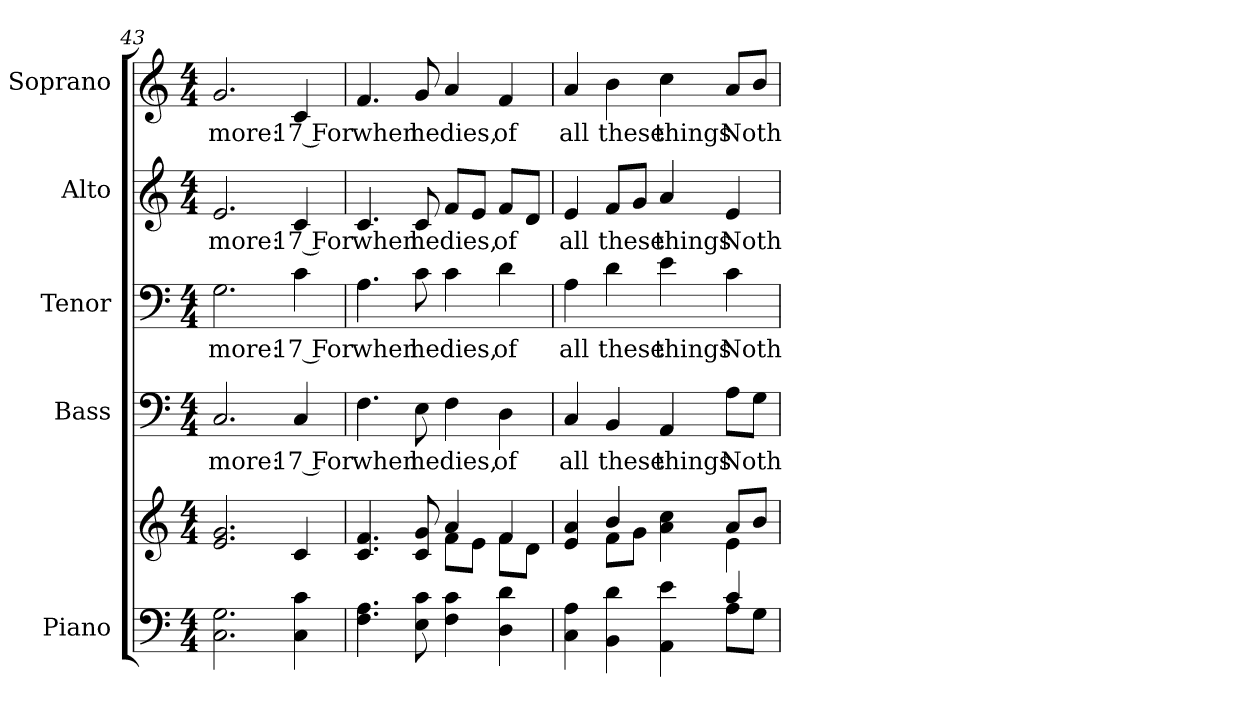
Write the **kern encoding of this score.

**kern	**kern	**kern	**text	**kern	**text	**kern	**text	**kern	**text
*part5	*part5	*part4	*part4	*part3	*part3	*part2	*part2	*part1	*part1
*staff6	*staff5	*staff4	*staff4	*staff3	*staff3	*staff2	*staff2	*staff1	*staff1
*I"Piano	*	*I"Bass	*	*I"Tenor	*	*I"Alto	*	*I"Soprano	*
*I'Pno.	*	*I'B.	*	*I'T.	*	*I'A.	*	*I'S.	*
!!LO:PB:g=z
*clefF4	*clefG2	*clefF4	*	*clefF4	*	*clefG2	*	*clefG2	*
*k[]	*k[]	*k[]	*	*k[]	*	*k[]	*	*k[]	*
*C:	*C:	*C:	*	*C:	*	*C:	*	*C:	*
*M4/4	*M4/4	*M4/4	*	*M4/4	*	*M4/4	*	*M4/4	*
=43	=43	=43	=43	=43	=43	=43	=43	=43	=43
!	!	!	!LO:LY:b:color=#000000	!	!	!	!	!	!
!	!	!	!	!	!LO:LY:b:color=#000000	!	!	!	!
!	!	!	!	!	!	!	!LO:LY:b:color=#000000	!	!
!	!	!	!	!	!	!	!	!	!LO:LY:b:color=#000000
2.Ci\ 2.Gi	2.ei/ 2.gi	2.Ci/	more:	2.Gi\	more:	2.ei/	more:	2.gi/	more:
!	!	!	!LO:LY:b:color=#000000	!	!	!	!	!	!
!	!	!	!	!	!LO:LY:b:color=#000000	!	!	!	!
!	!	!	!	!	!	!	!LO:LY:b:color=#000000	!	!
!	!	!	!	!	!	!	!	!	!LO:LY:b:color=#000000
4Ci\ 4ci	4ci/	4Ci/	17 For	4ci\	17 For	4ci/	17 For	4ci/	17 For
=44	=44	=44	=44	=44	=44	=44	=44	=44	=44
*	*^	*	*	*	*	*	*	*	*
!	!	!	!	!LO:LY:b:color=#000000	!	!	!	!	!	!
!	!	!	!	!	!	!LO:LY:b:color=#000000	!	!	!	!
!	!	!	!	!	!	!	!	!LO:LY:b:color=#000000	!	!
!	!	!	!	!	!	!	!	!	!	!LO:LY:b:color=#000000
4.Fi\ 4.Ai	4.ci/ 4.fi	2ryy	4.Fi\	when	4.Ai\	when	4.ci/	when	4.fi/	when
!	!	!	!	!LO:LY:b:color=#000000	!	!	!	!	!	!
!	!	!	!	!	!	!LO:LY:b:color=#000000	!	!	!	!
!	!	!	!	!	!	!	!	!LO:LY:b:color=#000000	!	!
!	!	!	!	!	!	!	!	!	!	!LO:LY:b:color=#000000
8Ei\ 8ci	8ci/ 8gi	.	8Ei\	he	8ci\	he	8ci/	he	8gi/	he
!	!	!	!	!LO:LY:b:color=#000000	!	!	!	!	!	!
!	!	!	!	!	!	!LO:LY:b:color=#000000	!	!	!	!
!	!	!	!	!	!	!	!	!LO:LY:b:color=#000000	!	!
!	!	!	!	!	!	!	!	!	!	!LO:LY:b:color=#000000
4Fi\ 4ci	4ai/	8fi\L	4Fi\	dies,	4ci\	dies,	8fi/L	dies,	4ai/	dies,
.	.	8ei\J	.	.	.	.	8ei/J	.	.	.
!	!	!	!	!LO:LY:b:color=#000000	!	!	!	!	!	!
!	!	!	!	!	!	!LO:LY:b:color=#000000	!	!	!	!
!	!	!	!	!	!	!	!	!LO:LY:b:color=#000000	!	!
!	!	!	!	!	!	!	!	!	!	!LO:LY:b:color=#000000
4Di\ 4di	4fi/	8fi\L	4Di\	of	4di\	of	8fi/L	of	4fi/	of
.	.	8di\J	.	.	.	.	8di/J	.	.	.
=45	=45	=45	=45	=45	=45	=45	=45	=45	=45	=45
*^	*	*	*	*	*	*	*	*	*	*
!	!	!	!	!	!LO:LY:b:color=#000000	!	!	!	!	!	!
!	!	!	!	!	!	!	!LO:LY:b:color=#000000	!	!	!	!
!	!	!	!	!	!	!	!	!	!LO:LY:b:color=#000000	!	!
!	!	!	!	!	!	!	!	!	!	!	!LO:LY:b:color=#000000
4Ci\ 4Ai	2ryy	4ei/ 4ai	4ryy	4Ci/	all	4Ai\	all	4ei/	all	4ai/	all
!	!	!	!	!	!LO:LY:b:color=#000000	!	!	!	!	!	!
!	!	!	!	!	!	!	!LO:LY:b:color=#000000	!	!	!	!
!	!	!	!	!	!	!	!	!	!LO:LY:b:color=#000000	!	!
!	!	!	!	!	!	!	!	!	!	!	!LO:LY:b:color=#000000
4BBi\ 4di	.	4bi/	8fi\L	4BBi/	these	4di\	these	8fi/L	these	4bi\	these
.	.	.	8gi\J	.	.	.	.	8gi/J	.	.	.
!	!	!	!	!	!LO:LY:b:color=#000000	!	!	!	!	!	!
!	!	!	!	!	!	!	!LO:LY:b:color=#000000	!	!	!	!
!	!	!	!	!	!	!	!	!	!LO:LY:b:color=#000000	!	!
!	!	!	!	!	!	!	!	!	!	!	!LO:LY:b:color=#000000
4AAi\ 4ei	4ryy	4ai\ 4cci	4ryy	4AAi/	things	4ei\	things	4ai/	things	4cci\	things
!	!	!	!	!	!LO:LY:b:color=#000000	!	!	!	!	!	!
!	!	!	!	!	!	!	!LO:LY:b:color=#000000	!	!	!	!
!	!	!	!	!	!	!	!	!	!LO:LY:b:color=#000000	!	!
!	!	!	!	!	!	!	!	!	!	!	!LO:LY:b:color=#000000
4ci/	8Ai\L	8ai/L	4ei\	8Ai\L	Noth-	4ci\	Noth-	4ei/	Noth-	8ai/L	Noth-
.	8Gi\J	8bi/J	.	8Gi\J	.	.	.	.	.	8bi/J	.
*v	*v	*	*	*	*	*	*	*	*	*	*
*	*v	*v	*	*	*	*	*	*	*	*
=	=	=	=	=	=	=	=	=	=
*-	*-	*-	*-	*-	*-	*-	*-	*-	*-
